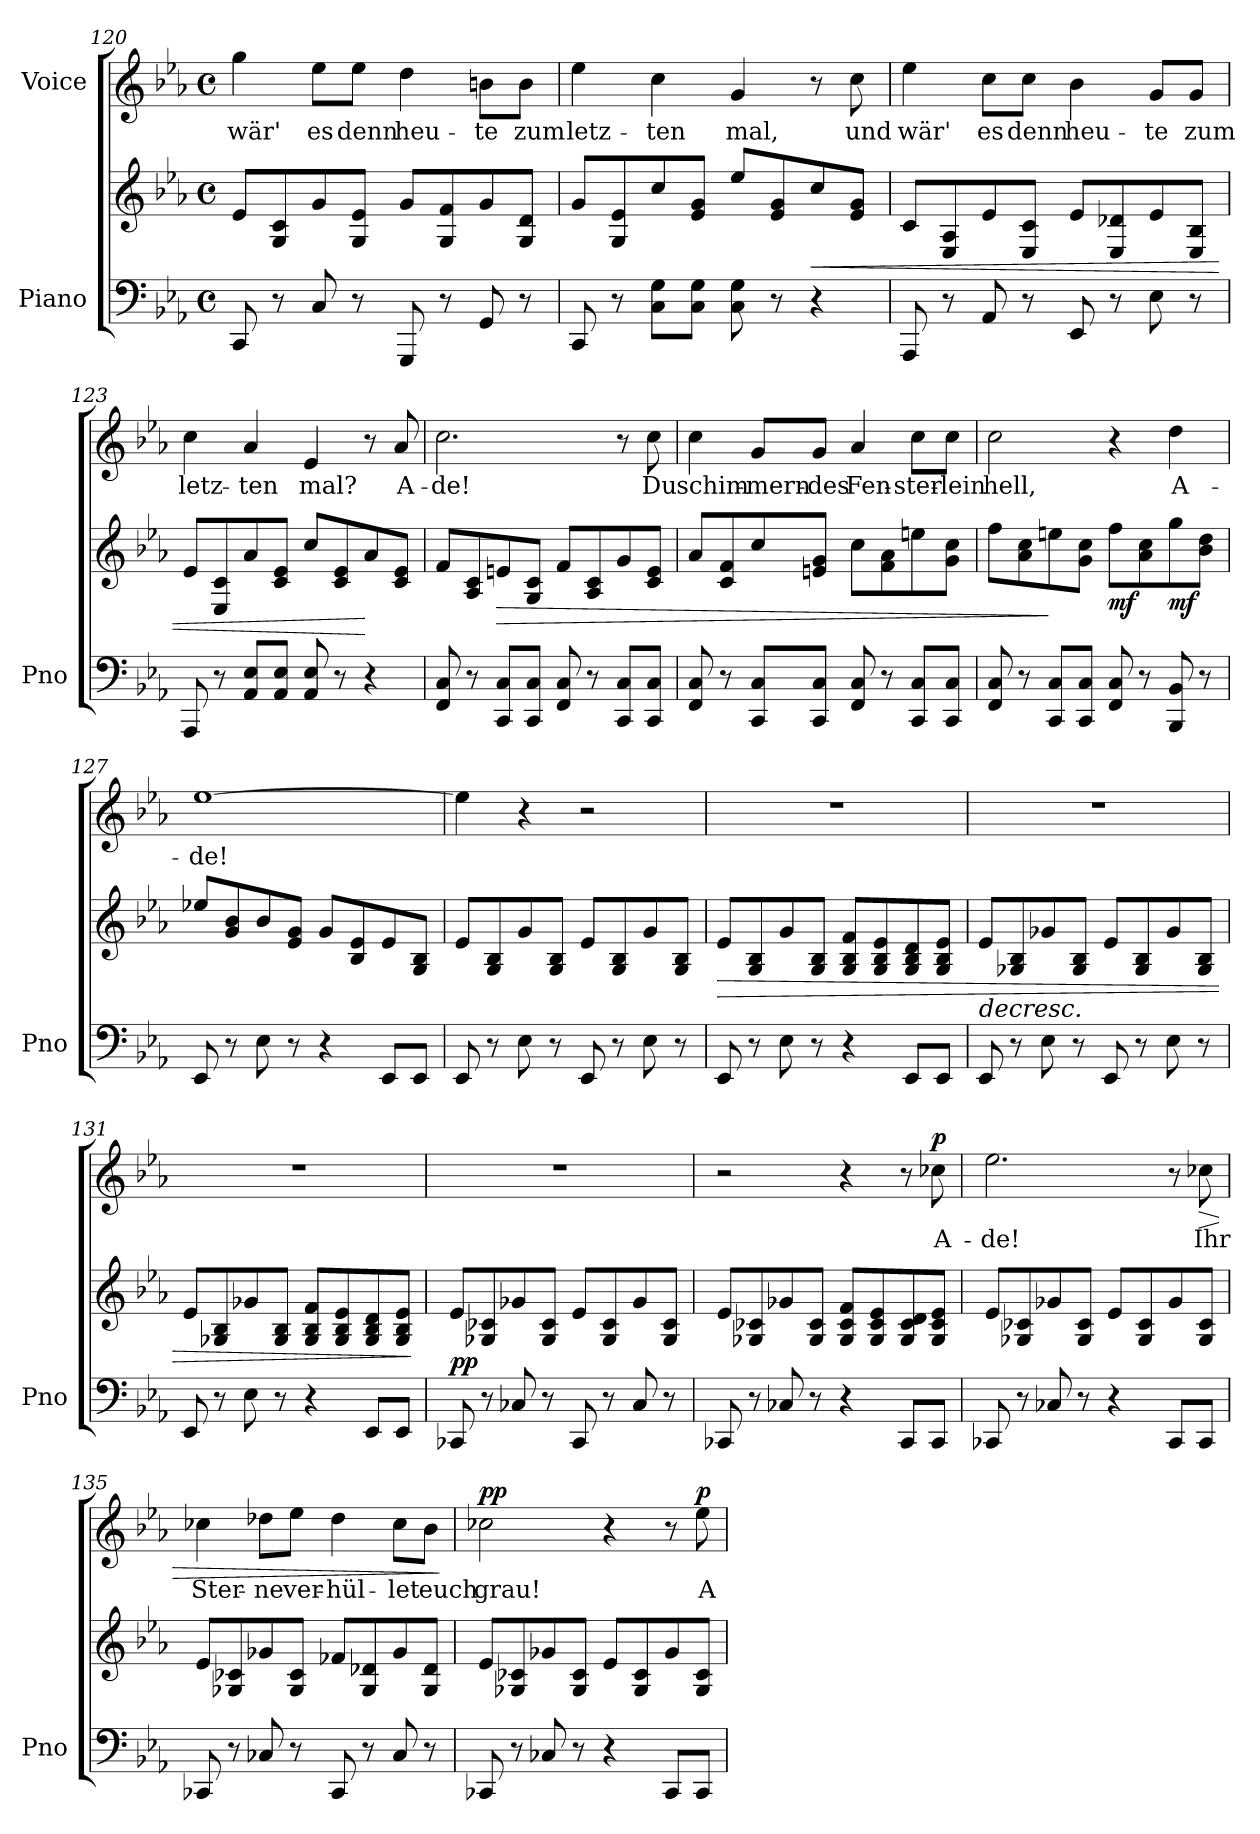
**kern	**kern	**dynam	**kern	**text	**dynam
*part2	*part2	*part2	*part1	*part1	*part1
*staff3	*staff2	*staff2/3	*staff1	*staff1	*staff1
*I"Piano	*	*	*I"Voice	*	*
*I'Pno	*	*	*	*	*
!!LO:LB:g=z
*clefF4	*clefG2	*	*clefG2	*	*
*k[b-e-a-]	*k[b-e-a-]	*	*k[b-e-a-]	*	*
*M4/4	*M4/4	*	*M4/4	*	*
*met(c)	*met(c)	*	*met(c)	*	*
=120	=120	=120	=120	=120	=120
!	!	!	!	!LO:LY:b	!
8CC/	8e-/L	.	4gg\	wär'	.
8r	8G/ 8c/	.	.	.	.
!	!	!	!	!LO:LY:b	!
8C/	8g/	.	8ee-\L	es	.
!	!	!	!	!LO:LY:b	!
8r	8G/ 8e-/J	.	8ee-\J	denn	.
!	!	!	!	!LO:LY:b	!
8GGG/	8g/L	.	4dd\	heu-	.
8r	8G/ 8f/	.	.	.	.
!	!	!	!	!LO:LY:b	!
8GG/	8g/	.	8bn\L	-te	.
!	!	!	!	!LO:LY:b	!
8r	8G/ 8d/J	.	8b\J	zum	.
=121	=121	=121	=121	=121	=121
!	!	!	!	!LO:LY:b	!
8CC/	8g/L	.	4ee-\	letz-	.
8r	8G/ 8e-/	.	.	.	.
!	!	!	!	!LO:LY:b	!
8C\ 8G\L	8cc/	.	4cc\	-ten	.
8C\ 8G\J	8e-/ 8g/J	.	.	.	.
!	!	!	!	!LO:LY:b	!
8C\ 8G\	8ee-/L	.	4g/	mal,	.
8r	8e-/ 8g/	.	.	.	.
!	!	!LO:HP:b	!	!	!
4r	8cc/	<	8r	.	.
!	!	!	!	!LO:LY:b	!
.	8e-/ 8g/J	.	8cc\	und	.
=122	=122	=122	=122	=122	=122
!	!	!	!	!LO:LY:b	!
8AAA-/	8c/L	.	4ee-\	wär'	.
8r	8E-/ 8A-/	.	.	.	.
!	!	!	!	!LO:LY:b	!
8AA-/	8e-/	.	8cc\L	es	.
!	!	!	!	!LO:LY:b	!
8r	8E-/ 8c/J	.	8cc\J	denn	.
!	!	!	!	!LO:LY:b	!
8EE-/	8e-/L	.	4b-\	heu-	.
8r	8E-/ 8d-X/	.	.	.	.
!	!	!	!	!LO:LY:b	!
8E-\	8e-/	.	8g/L	-te	.
!	!	!	!	!LO:LY:b	!
8r	8E-/ 8B-/J	.	8g/J	zum	.
=123	=123	=123	=123	=123	=123
!	!	!	!	!LO:LY:b	!
8AAA-/	8e-/L	.	4cc\	letz-	.
8r	8E-/ 8c/	.	.	.	.
!	!	!	!	!LO:LY:b	!
8AA-/ 8E-/L	8a-/	.	4a-/	-ten	.
8AA-/ 8E-/J	8c/ 8e-/J	.	.	.	.
!	!	!	!	!LO:LY:b	!
8AA-/ 8E-/	8cc/L	.	4e-/	mal?	.
8r	8c/ 8e-/	.	.	.	.
4r	8a-/	[	8r	.	.
!	!	!	!	!LO:LY:b	!
.	8c/ 8e-/J	.	8a-/	A-	.
=124	=124	=124	=124	=124	=124
!	!	!	!	!LO:LY:b	!
8FF/ 8C/	8f/L	.	2.cc\	-de!	.
8r	8A-/ 8c/	.	.	.	.
!	!	!LO:HP:b	!	!	!
8CC/ 8C/L	8en/	>	.	.	.
8CC/ 8C/J	8G/ 8c/J	.	.	.	.
8FF/ 8C/	8f/L	.	.	.	.
8r	8A-/ 8c/	.	.	.	.
8CC/ 8C/L	8g/	.	8r	.	.
!	!	!	!	!LO:LY:b	!
8CC/ 8C/J	8c/ 8e/J	.	8cc\	Du	.
!!LO:LB:g=z
=125	=125	=125	=125	=125	=125
!	!	!	!	!LO:LY:b	!
8FF/ 8C/	8a-/L	.	4cc\	schim-	.
8r	8c/ 8f/	.	.	.	.
!	!	!	!	!LO:LY:b	!
8CC/ 8C/L	8cc/	.	8g/L	-mern-	.
!	!	!	!	!LO:LY:b	!
8CC/ 8C/J	8en/ 8g/J	.	8g/J	-des	.
!	!	!	!	!LO:LY:b	!
8FF/ 8C/	8cc\L	.	4a-/	Fen-	.
8r	8f\ 8a-\	.	.	.	.
!	!	!	!	!LO:LY:b	!
8CC/ 8C/L	8een\	.	8cc\L	-ster-	.
!	!	!	!	!LO:LY:b	!
8CC/ 8C/J	8g\ 8cc\J	.	8cc\J	-lein	.
=126	=126	=126	=126	=126	=126
!	!	!	!	!LO:LY:b	!
8FF/ 8C/	8ff\L	.	2cc\	hell,	.
8r	8a-\ 8cc\	.	.	.	.
8CC/ 8C/L	8een\	]	.	.	.
8CC/ 8C/J	8g\ 8cc\J	.	.	.	.
!	!	!LO:DY:b	!	!	!
8FF/ 8C/	8ff\L	mf	4r	.	.
8r	8a-\ 8cc\	.	.	.	.
!	!	!LO:DY:b	!	!LO:LY:b	!
8BBB-/ 8BB-/	8gg\	mf	4dd\	A-	.
8r	8b-\ 8dd\J	.	.	.	.
=127	=127	=127	=127	=127	=127
!	!	!	!	!LO:LY:b	!
8EE-/	8ee-X/L	.	[1ee-	-de!	.
8r	8g/ 8b-/	.	.	.	.
8E-\	8b-/	.	.	.	.
8r	8e-/ 8g/J	.	.	.	.
4r	8g/L	.	.	.	.
.	8B-/ 8e-/	.	.	.	.
8EE-/L	8e-/	.	.	.	.
8EE-/J	8G/ 8B-/J	.	.	.	.
=128	=128	=128	=128	=128	=128
8EE-/	8e-/L	.	4ee-\]	.	.
8r	8G/ 8B-/	.	.	.	.
8E-\	8g/	.	4r	.	.
8r	8G/ 8B-/J	.	.	.	.
8EE-/	8e-/L	.	2r	.	.
8r	8G/ 8B-/	.	.	.	.
8E-\	8g/	.	.	.	.
8r	8G/ 8B-/J	.	.	.	.
=129	=129	=129	=129	=129	=129
!	!	!LO:HP:b	!	!	!
8EE-/	8e-/L	>	1r	.	.
8r	8G/ 8B-/	.	.	.	.
8E-\	8g/	.	.	.	.
8r	8G/ 8B-/J	.	.	.	.
4r	8G/ 8B-/ 8f/L	.	.	.	.
.	8G/ 8B-/ 8e-/	.	.	.	.
8EE-/L	8G/ 8B-/ 8d/	.	.	.	.
8EE-/J	8G/ 8B-/ 8e-/J	.	.	.	.
=130	=130	=130	=130	=130	=130
!LO:TX:a:i:t=decresc.	!	!	!	!	!
8EE-/	8e-/L	.	1r	.	.
8r	8G-X/ 8B-/	.	.	.	.
8E-\	8g-X/	.	.	.	.
8r	8G-/ 8B-/J	.	.	.	.
8EE-/	8e-/L	.	.	.	.
8r	8G-/ 8B-/	.	.	.	.
8E-\	8g-/	.	.	.	.
8r	8G-/ 8B-/J	.	.	.	.
!!LO:LB:g=z
=131	=131	=131	=131	=131	=131
8EE-/	8e-/L	.	1r	.	.
8r	8G-X/ 8B-/	.	.	.	.
8E-\	8g-X/	.	.	.	.
8r	8G-/ 8B-/J	.	.	.	.
4r	8G-/ 8B-/ 8f/L	.	.	.	.
.	8G-/ 8B-/ 8e-/	.	.	.	.
8EE-/L	8G-/ 8B-/ 8d/	.	.	.	.
8EE-/J	8G-/ 8B-/ 8e-/J	.	.	.	.
.	.	]	.	.	.
=132	=132	=132	=132	=132	=132
!	!	!LO:DY:a=2	!	!	!
8CC-X/	8e-/L	pp	1r	.	.
8r	8G-X/ 8c-X/	.	.	.	.
8C-X/	8g-X/	.	.	.	.
8r	8G-/ 8c-/J	.	.	.	.
8CC-/	8e-/L	.	.	.	.
8r	8G-/ 8c-/	.	.	.	.
8C-/	8g-/	.	.	.	.
8r	8G-/ 8c-/J	.	.	.	.
=133	=133	=133	=133	=133	=133
8CC-X/	8e-/L	.	2r	.	.
8r	8G-X/ 8c-X/	.	.	.	.
8C-X/	8g-X/	.	.	.	.
8r	8G-/ 8c-/J	.	.	.	.
4r	8G-/ 8c-/ 8f/L	.	4r	.	.
.	8G-/ 8c-/ 8e-/	.	.	.	.
8CC-/L	8G-/ 8c-/ 8d/	.	8r	.	.
!	!	!	!	!LO:LY:b	!LO:DY:a
8CC-/J	8G-/ 8c-/ 8e-/J	.	8cc-X\	A-	p
=134	=134	=134	=134	=134	=134
!	!	!	!	!LO:LY:b	!
8CC-X/	8e-/L	.	2.ee-\	-de!	.
8r	8G-X/ 8c-X/	.	.	.	.
8C-X/	8g-X/	.	.	.	.
8r	8G-/ 8c-/J	.	.	.	.
4r	8e-/L	.	.	.	.
.	8G-/ 8c-/	.	.	.	.
8CC-/L	8g-/	.	8r	.	.
!	!	!	!	!LO:LY:b	!LO:HP:b
8CC-/J	8G-/ 8c-/J	.	8cc-X\	Ihr	>
=135	=135	=135	=135	=135	=135
!	!	!	!	!LO:LY:b	!
8CC-X/	8e-/L	.	4cc-X\	Ster-	.
8r	8G-X/ 8c-X/	.	.	.	.
!	!	!	!	!LO:LY:b	!
8C-X/	8g-X/	.	8dd-X\L	-ne	.
!	!	!	!	!LO:LY:b	!
8r	8G-/ 8c-/J	.	8ee-\J	ver-	.
!	!	!	!	!LO:LY:b	!
8CC-/	8f-X/L	.	4dd-\	-hül-	.
8r	8G-/ 8d-X/	.	.	.	.
!	!	!	!	!LO:LY:b	!
8C-/	8g-/	.	8cc-\L	-let	.
!	!	!	!	!LO:LY:b	!
8r	8G-/ 8d-/J	.	8b-\J	euch	.
.	.	.	.	.	]
!!LO:LB:g=z
=136	=136	=136	=136	=136	=136
!	!	!	!	!LO:LY:b	!LO:DY:a
8CC-X/	8e-/L	.	2cc-X\	grau!	pp
8r	8G-X/ 8c-X/	.	.	.	.
8C-X/	8g-X/	.	.	.	.
8r	8G-/ 8c-/J	.	.	.	.
4r	8e-/L	.	4r	.	.
.	8G-/ 8c-/	.	.	.	.
8CC-/L	8g-/	.	8r	.	.
!	!	!	!	!LO:LY:b	!LO:DY:a
8CC-/J	8G-/ 8c-/J	.	8ee-\	A-	p
=	=	=	=	=	=
*-	*-	*-	*-	*-	*-
